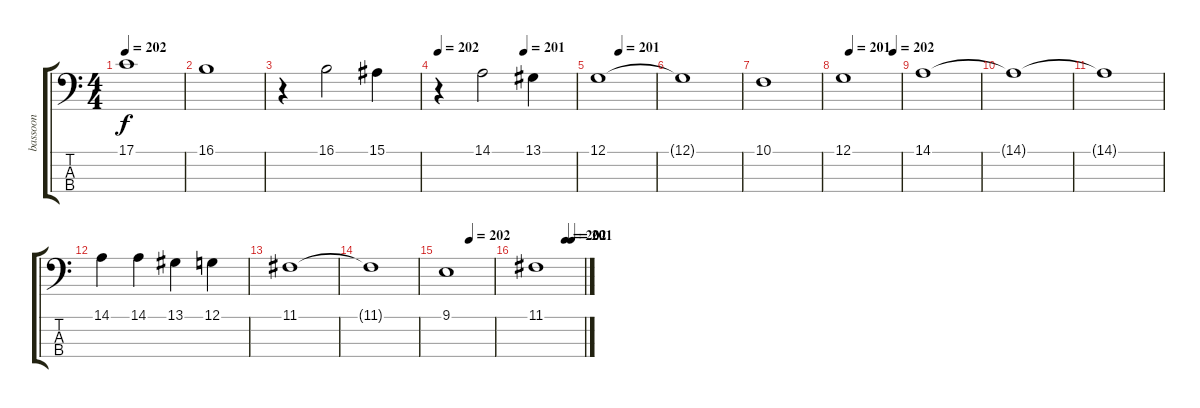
\track ("bassoon" "bassoon") {instrument bassoon}
\staff {score tabs}
\tuning (G2 D2 A1 E1) {hide}
\ts (4 4)
\tempo 202
\clef f4
\ks c
17.1.1{dy f} |
16.1.1 |
r.4 16.1.2 15.1.4 |
\tempo 202
\tempo (201 0.625)
r.4 14.1.2 13.1.4 |
\tempo (201 0.375)
12.1.1 |
12.1{t}.1 |
10.1.1 |
\tempo (201 0.125)
\tempo (202 0.875)
12.1.1 |
14.1.1 |
14.1{t}.1 |
14.1{t}.1 |
14.1.4 14.1.4 13.1.4 12.1.4 |
11.1.1 |
11.1{t}.1 |
\tempo (202 0.5)
9.1.1 |
\tempo (202 0.625)
\tempo (201 0.75)
11.1.1
